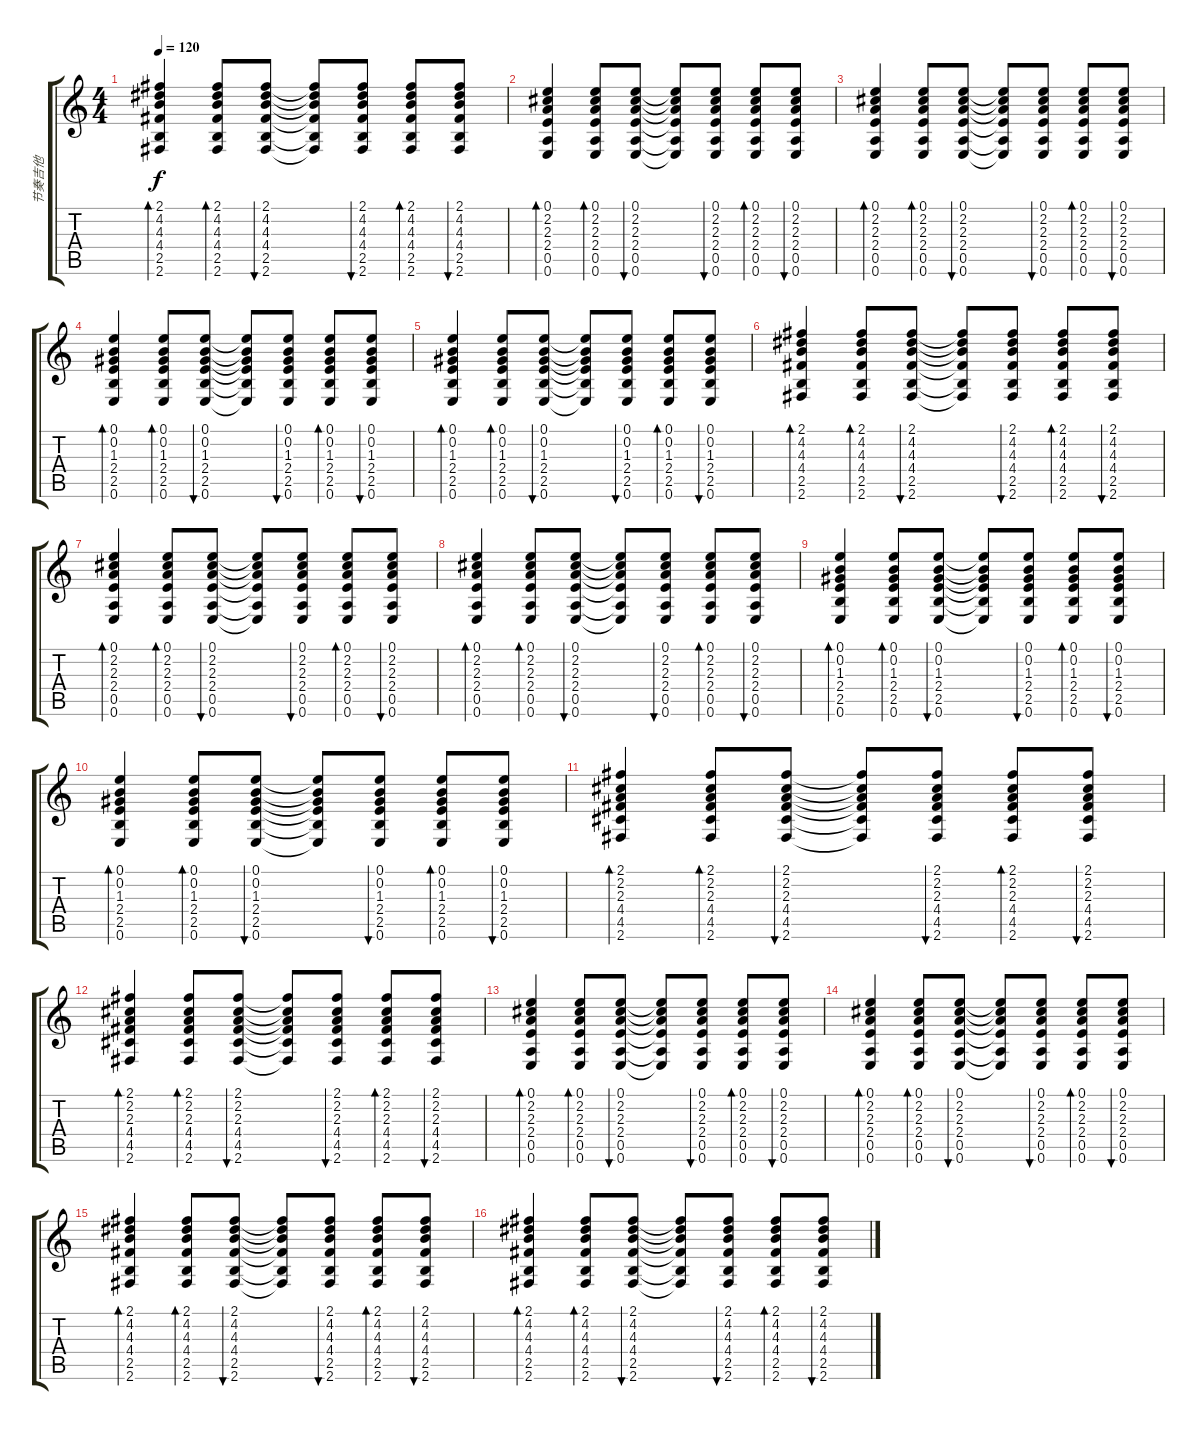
\track ("节奏吉他" "节奏吉他") {instrument acousticguitarsteel}
\staff {score tabs}
\tuning (E4 B3 G3 D3 A2 E2) {hide}
\ts (4 4)
\tempo 120
\clef g2
\ks c
(2.1 4.2 4.3 4.4 2.5 2.6).4{bd 30 dy f} (2.1 4.2 4.3 4.4 2.5 2.6).8{bd 30} (2.1 4.2 4.3 4.4 2.5 2.6).8{bu 30} (2.1{t} 4.2{t} 4.3{t} 4.4{t} 2.5{t} 2.6{t}).8 (2.1 4.2 4.3 4.4 2.5 2.6).8{bu 30} (2.1 4.2 4.3 4.4 2.5 2.6).8{bd 30} (2.1 4.2 4.3 4.4 2.5 2.6).8{bu 30} |
(0.1 2.2 2.3 2.4 0.5 0.6).4{bd 30} (0.1 2.2 2.3 2.4 0.5 0.6).8{bd 30} (0.1 2.2 2.3 2.4 0.5 0.6).8{bu 30} (0.1{t} 2.2{t} 2.3{t} 2.4{t} 0.5{t} 0.6{t}).8 (0.1 2.2 2.3 2.4 0.5 0.6).8{bu 30} (0.1 2.2 2.3 2.4 0.5 0.6).8{bd 30} (0.1 2.2 2.3 2.4 0.5 0.6).8{bu 30} |
(0.1 2.2 2.3 2.4 0.5 0.6).4{bd 30} (0.1 2.2 2.3 2.4 0.5 0.6).8{bd 30} (0.1 2.2 2.3 2.4 0.5 0.6).8{bu 30} (0.1{t} 2.2{t} 2.3{t} 2.4{t} 0.5{t} 0.6{t}).8 (0.1 2.2 2.3 2.4 0.5 0.6).8{bu 30} (0.1 2.2 2.3 2.4 0.5 0.6).8{bd 30} (0.1 2.2 2.3 2.4 0.5 0.6).8{bu 30} |
(0.1 0.2 1.3 2.4 2.5 0.6).4{bd 30} (0.1 0.2 1.3 2.4 2.5 0.6).8{bd 30} (0.1 0.2 1.3 2.4 2.5 0.6).8{bu 30} (0.1{t} 0.2{t} 1.3{t} 2.4{t} 2.5{t} 0.6{t}).8 (0.1 0.2 1.3 2.4 2.5 0.6).8{bu 30} (0.1 0.2 1.3 2.4 2.5 0.6).8{bd 30} (0.1 0.2 1.3 2.4 2.5 0.6).8{bu 30} |
(0.1 0.2 1.3 2.4 2.5 0.6).4{bd 30} (0.1 0.2 1.3 2.4 2.5 0.6).8{bd 30} (0.1 0.2 1.3 2.4 2.5 0.6).8{bu 30} (0.1{t} 0.2{t} 1.3{t} 2.4{t} 2.5{t} 0.6{t}).8 (0.1 0.2 1.3 2.4 2.5 0.6).8{bu 30} (0.1 0.2 1.3 2.4 2.5 0.6).8{bd 30} (0.1 0.2 1.3 2.4 2.5 0.6).8{bu 30} |
(2.1 4.2 4.3 4.4 2.5 2.6).4{bd 30} (2.1 4.2 4.3 4.4 2.5 2.6).8{bd 30} (2.1 4.2 4.3 4.4 2.5 2.6).8{bu 30} (2.1{t} 4.2{t} 4.3{t} 4.4{t} 2.5{t} 2.6{t}).8 (2.1 4.2 4.3 4.4 2.5 2.6).8{bu 30} (2.1 4.2 4.3 4.4 2.5 2.6).8{bd 30} (2.1 4.2 4.3 4.4 2.5 2.6).8{bu 30} |
(0.1 2.2 2.3 2.4 0.5 0.6).4{bd 30} (0.1 2.2 2.3 2.4 0.5 0.6).8{bd 30} (0.1 2.2 2.3 2.4 0.5 0.6).8{bu 30} (0.1{t} 2.2{t} 2.3{t} 2.4{t} 0.5{t} 0.6{t}).8 (0.1 2.2 2.3 2.4 0.5 0.6).8{bu 30} (0.1 2.2 2.3 2.4 0.5 0.6).8{bd 30} (0.1 2.2 2.3 2.4 0.5 0.6).8{bu 30} |
(0.1 2.2 2.3 2.4 0.5 0.6).4{bd 30} (0.1 2.2 2.3 2.4 0.5 0.6).8{bd 30} (0.1 2.2 2.3 2.4 0.5 0.6).8{bu 30} (0.1{t} 2.2{t} 2.3{t} 2.4{t} 0.5{t} 0.6{t}).8 (0.1 2.2 2.3 2.4 0.5 0.6).8{bu 30} (0.1 2.2 2.3 2.4 0.5 0.6).8{bd 30} (0.1 2.2 2.3 2.4 0.5 0.6).8{bu 30} |
(0.1 0.2 1.3 2.4 2.5 0.6).4{bd 30} (0.1 0.2 1.3 2.4 2.5 0.6).8{bd 30} (0.1 0.2 1.3 2.4 2.5 0.6).8{bu 30} (0.1{t} 0.2{t} 1.3{t} 2.4{t} 2.5{t} 0.6{t}).8 (0.1 0.2 1.3 2.4 2.5 0.6).8{bu 30} (0.1 0.2 1.3 2.4 2.5 0.6).8{bd 30} (0.1 0.2 1.3 2.4 2.5 0.6).8{bu 30} |
(0.1 0.2 1.3 2.4 2.5 0.6).4{bd 30} (0.1 0.2 1.3 2.4 2.5 0.6).8{bd 30} (0.1 0.2 1.3 2.4 2.5 0.6).8{bu 30} (0.1{t} 0.2{t} 1.3{t} 2.4{t} 2.5{t} 0.6{t}).8 (0.1 0.2 1.3 2.4 2.5 0.6).8{bu 30} (0.1 0.2 1.3 2.4 2.5 0.6).8{bd 30} (0.1 0.2 1.3 2.4 2.5 0.6).8{bu 30} |
(2.1 2.2 2.3 4.4 4.5 2.6).4{bd 30} (2.1 2.2 2.3 4.4 4.5 2.6).8{bd 30} (2.1 2.2 2.3 4.4 4.5 2.6).8{bu 30} (2.1{t} 2.2{t} 2.3{t} 4.4{t} 4.5{t} 2.6{t}).8 (2.1 2.2 2.3 4.4 4.5 2.6).8{bu 30} (2.1 2.2 2.3 4.4 4.5 2.6).8{bd 30} (2.1 2.2 2.3 4.4 4.5 2.6).8{bu 30} |
(2.1 2.2 2.3 4.4 4.5 2.6).4{bd 30} (2.1 2.2 2.3 4.4 4.5 2.6).8{bd 30} (2.1 2.2 2.3 4.4 4.5 2.6).8{bu 30} (2.1{t} 2.2{t} 2.3{t} 4.4{t} 4.5{t} 2.6{t}).8 (2.1 2.2 2.3 4.4 4.5 2.6).8{bu 30} (2.1 2.2 2.3 4.4 4.5 2.6).8{bd 30} (2.1 2.2 2.3 4.4 4.5 2.6).8{bu 30} |
(0.1 2.2 2.3 2.4 0.5 0.6).4{bd 30} (0.1 2.2 2.3 2.4 0.5 0.6).8{bd 30} (0.1 2.2 2.3 2.4 0.5 0.6).8{bu 30} (0.1{t} 2.2{t} 2.3{t} 2.4{t} 0.5{t} 0.6{t}).8 (0.1 2.2 2.3 2.4 0.5 0.6).8{bu 30} (0.1 2.2 2.3 2.4 0.5 0.6).8{bd 30} (0.1 2.2 2.3 2.4 0.5 0.6).8{bu 30} |
(0.1 2.2 2.3 2.4 0.5 0.6).4{bd 30} (0.1 2.2 2.3 2.4 0.5 0.6).8{bd 30} (0.1 2.2 2.3 2.4 0.5 0.6).8{bu 30} (0.1{t} 2.2{t} 2.3{t} 2.4{t} 0.5{t} 0.6{t}).8 (0.1 2.2 2.3 2.4 0.5 0.6).8{bu 30} (0.1 2.2 2.3 2.4 0.5 0.6).8{bd 30} (0.1 2.2 2.3 2.4 0.5 0.6).8{bu 30} |
(2.1 4.2 4.3 4.4 2.5 2.6).4{bd 30} (2.1 4.2 4.3 4.4 2.5 2.6).8{bd 30} (2.1 4.2 4.3 4.4 2.5 2.6).8{bu 30} (2.1{t} 4.2{t} 4.3{t} 4.4{t} 2.5{t} 2.6{t}).8 (2.1 4.2 4.3 4.4 2.5 2.6).8{bu 30} (2.1 4.2 4.3 4.4 2.5 2.6).8{bd 30} (2.1 4.2 4.3 4.4 2.5 2.6).8{bu 30} |
(2.1 4.2 4.3 4.4 2.5 2.6).4{bd 30} (2.1 4.2 4.3 4.4 2.5 2.6).8{bd 30} (2.1 4.2 4.3 4.4 2.5 2.6).8{bu 30} (2.1{t} 4.2{t} 4.3{t} 4.4{t} 2.5{t} 2.6{t}).8 (2.1 4.2 4.3 4.4 2.5 2.6).8{bu 30} (2.1 4.2 4.3 4.4 2.5 2.6).8{bd 30} (2.1 4.2 4.3 4.4 2.5 2.6).8{bu 30}
